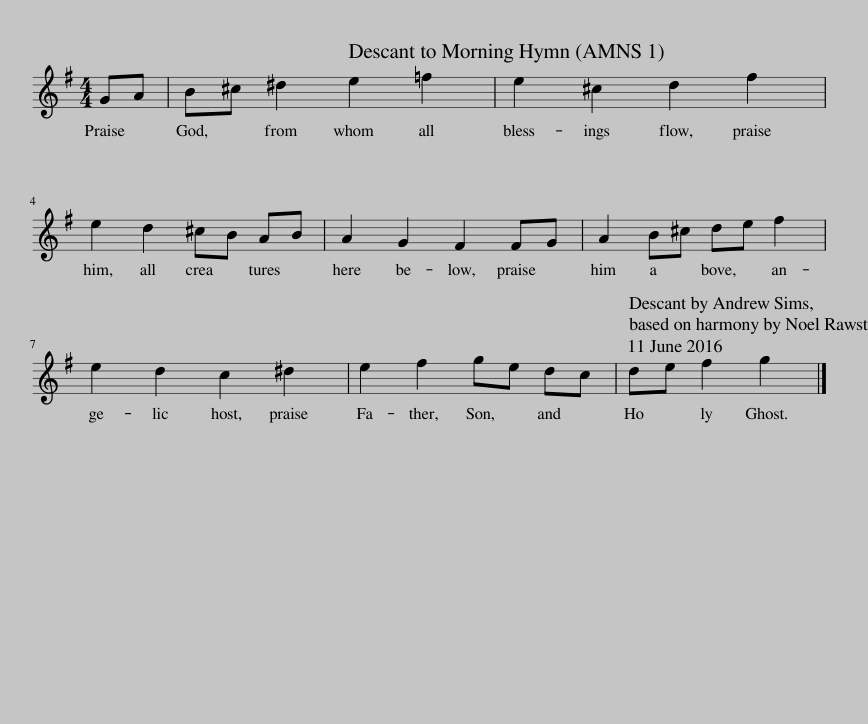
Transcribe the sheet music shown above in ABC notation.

X:1
L:1/8
M:4/4
I:linebreak $
K:G
V:1 treble
V:1
 GA | B^c ^d2 e2 =f2 | e2 ^c2 d2 f2 |$ e2 d2 ^cB AB | A2 G2 F2 FG | %5
 A2 B^c de f2 |$ e2 d2 c2 ^d2 | e2 f2 ge dc | de f2 g2 |] %9
